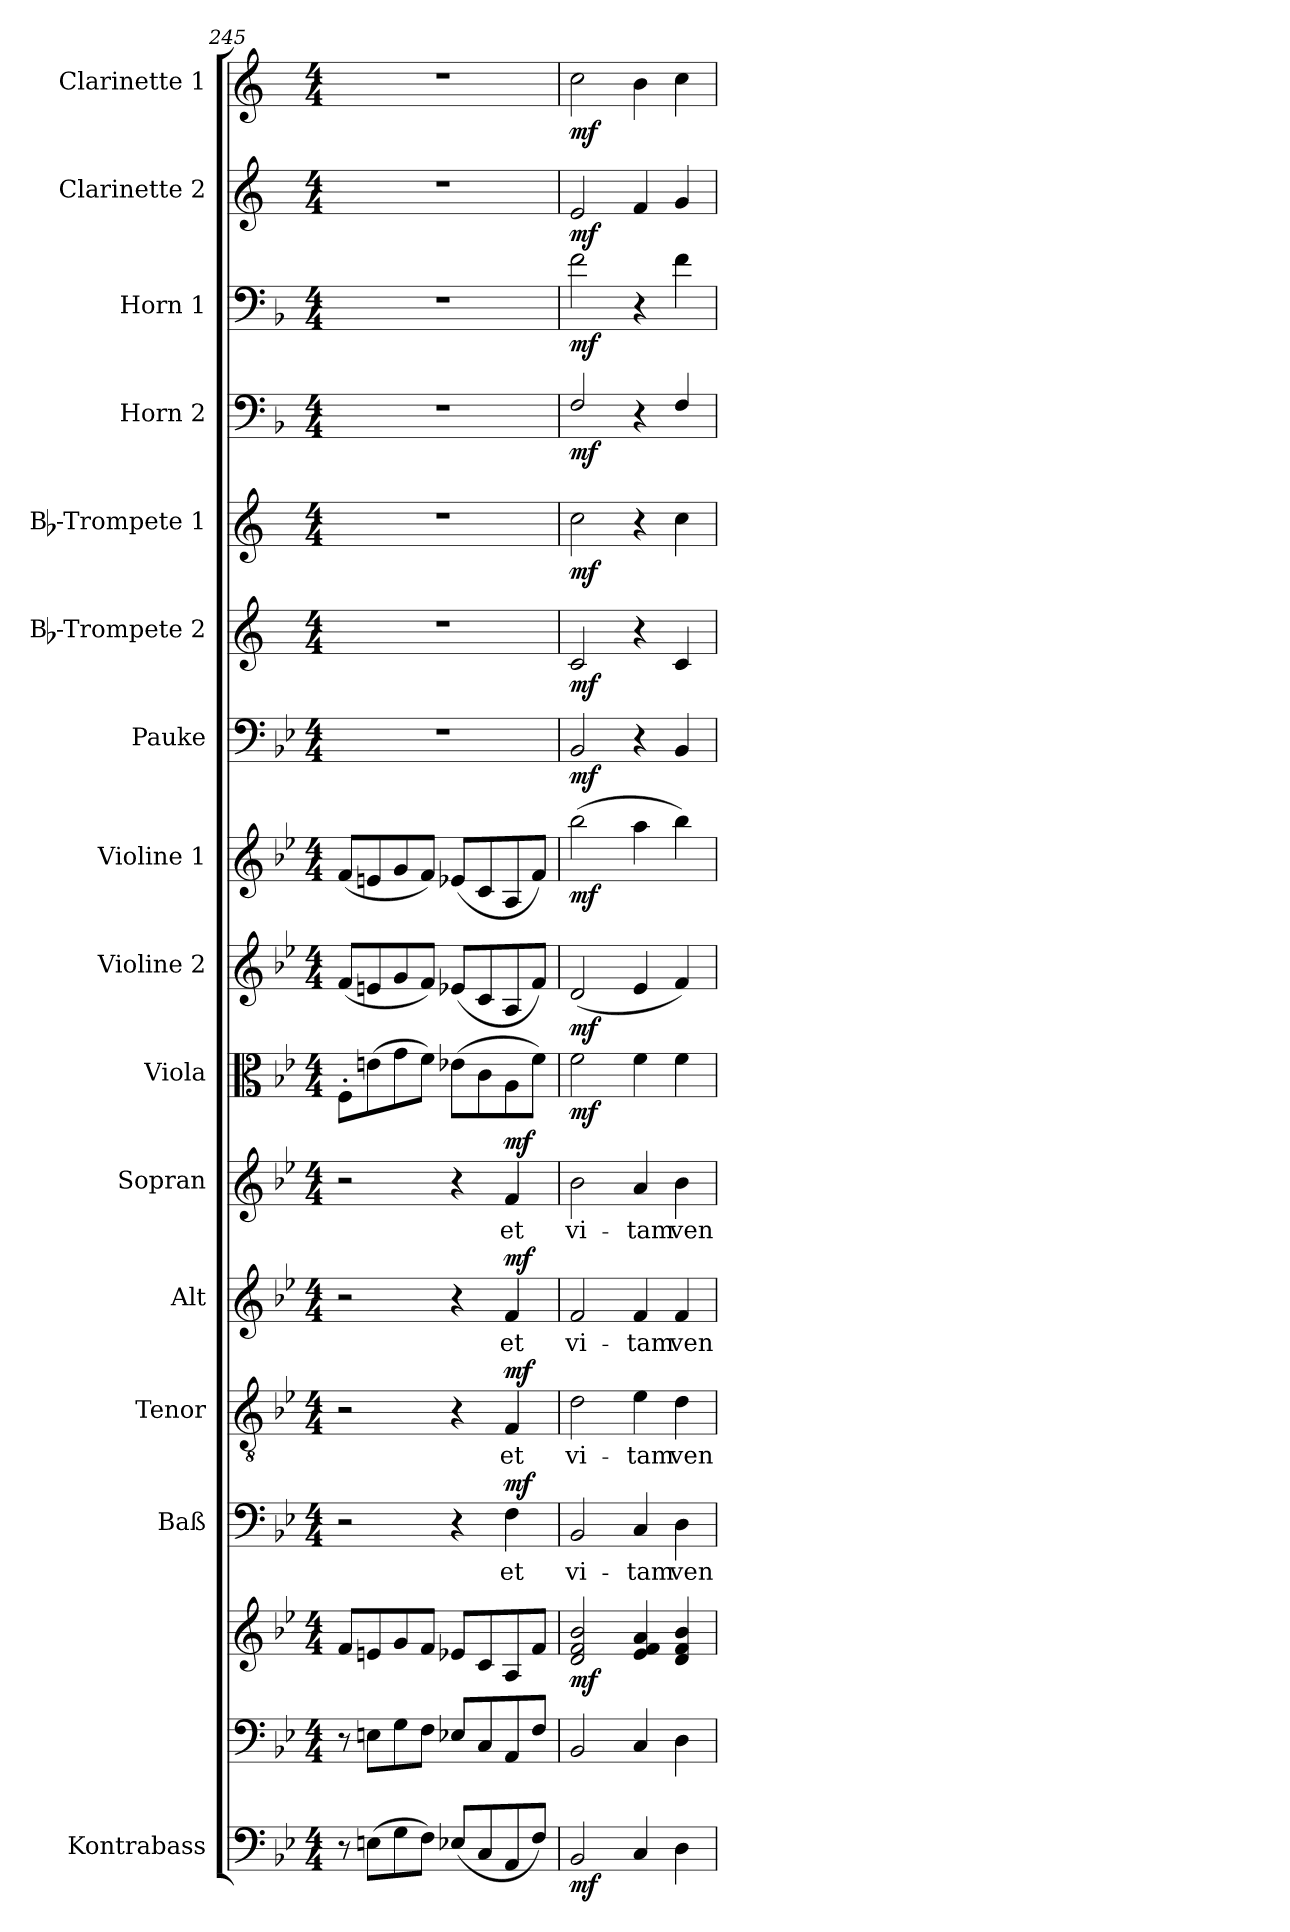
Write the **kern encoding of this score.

**kern	**dynam	**kern	**kern	**dynam	**kern	**text	**dynam	**kern	**text	**dynam	**kern	**text	**dynam	**kern	**text	**dynam	**kern	**dynam	**kern	**dynam	**kern	**dynam	**kern	**dynam	**kern	**dynam	**kern	**dynam	**kern	**dynam	**kern	**dynam	**kern	**dynam	**kern	**dynam
*part16	*part16	*part15	*part15	*part15	*part14	*part14	*part14	*part13	*part13	*part13	*part12	*part12	*part12	*part11	*part11	*part11	*part10	*part10	*part9	*part9	*part8	*part8	*part7	*part7	*part6	*part6	*part5	*part5	*part4	*part4	*part3	*part3	*part2	*part2	*part1	*part1
*staff17	*staff17	*staff16	*staff15	*staff15/16	*staff14	*staff14	*staff14	*staff13	*staff13	*staff13	*staff12	*staff12	*staff12	*staff11	*staff11	*staff11	*staff10	*staff10	*staff9	*staff9	*staff8	*staff8	*staff7	*staff7	*staff6	*staff6	*staff5	*staff5	*staff4	*staff4	*staff3	*staff3	*staff2	*staff2	*staff1	*staff1
*I"Kontrabass	*	*	*	*	*I"Baß	*	*	*I"Tenor	*	*	*I"Alt	*	*	*I"Sopran	*	*	*I"Viola	*	*I"Violine 2	*	*I"Violine 1	*	*I"Pauke	*	*I"Bb-Trompete 2	*	*I"Bb-Trompete 1	*	*I"Horn 2	*	*I"Horn 1	*	*I"Clarinette 2	*	*I"Clarinette 1	*
*I'Kb.	*	*	*	*	*I'Baß	*	*	*I'Ten	*	*	*I'Alt	*	*	*I'Sop	*	*	*I'Vla.	*	*I'Vln. 2	*	*I'Vln. 1	*	*I'Pk.	*	*I'Bb Trp. 2	*	*I'Bb Trp. 1	*	*I'Hrn. 2	*	*I'Hrn. 1	*	*I'Cl. 2	*	*I'Cl. 1	*
*clefF4	*	*clefF4	*clefG2	*	*clefF4	*	*	*clefGv2	*	*	*clefG2	*	*	*clefG2	*	*	*clefC3	*	*clefG2	*	*clefG2	*	*clefF4	*	*clefG2	*	*clefG2	*	*clefF4	*	*clefF4	*	*clefG2	*	*clefG2	*
*ITrd7c12	*	*	*	*	*	*	*	*	*	*	*	*	*	*	*	*	*	*	*	*	*	*	*	*	*ITrd1c2	*	*ITrd1c2	*	*ITrd4c7	*	*ITrd4c7	*	*ITrd1c2	*	*ITrd1c2	*
*k[b-e-]	*	*k[b-e-]	*k[b-e-]	*	*k[b-e-]	*	*	*k[b-e-]	*	*	*k[b-e-]	*	*	*k[b-e-]	*	*	*k[b-e-]	*	*k[b-e-]	*	*k[b-e-]	*	*k[b-e-]	*	*k[b-e-]	*	*k[b-e-]	*	*k[b-e-]	*	*k[b-e-]	*	*k[b-e-]	*	*k[b-e-]	*
*B-:	*	*B-:	*B-:	*	*B-:	*	*	*B-:	*	*	*B-:	*	*	*B-:	*	*	*B-:	*	*B-:	*	*B-:	*	*B-:	*	*B-:	*	*B-:	*	*B-:	*	*B-:	*	*B-:	*	*B-:	*
*M4/4	*	*M4/4	*M4/4	*	*M4/4	*	*	*M4/4	*	*	*M4/4	*	*	*M4/4	*	*	*M4/4	*	*M4/4	*	*M4/4	*	*M4/4	*	*M4/4	*	*M4/4	*	*M4/4	*	*M4/4	*	*M4/4	*	*M4/4	*
=245	=245	=245	=245	=245	=245	=245	=245	=245	=245	=245	=245	=245	=245	=245	=245	=245	=245	=245	=245	=245	=245	=245	=245	=245	=245	=245	=245	=245	=245	=245	=245	=245	=245	=245	=245	=245
8r	.	8r	8f/L	.	2r	.	.	2r	.	.	2r	.	.	2r	.	.	8F'>\L	.	(<8f/L	.	(<8f/L	.	1r	.	1r	.	1r	.	1r	.	1r	.	1r	.	1r	.
(>8EEn\L	.	8En\L	8en/	.	.	.	.	.	.	.	.	.	.	.	.	.	(>8en\	.	8en/	.	8en/	.	.	.	.	.	.	.	.	.	.	.	.	.	.	.
8GG\	.	8G\	8g/	.	.	.	.	.	.	.	.	.	.	.	.	.	8g\	.	8g/	.	8g/	.	.	.	.	.	.	.	.	.	.	.	.	.	.	.
8FF\J)	.	8F\J	8f/J	.	.	.	.	.	.	.	.	.	.	.	.	.	8f\J)	.	8f/J)	.	8f/J)	.	.	.	.	.	.	.	.	.	.	.	.	.	.	.
(<8EE-X/L	.	8E-X/L	8e-X/L	.	4r	.	.	4r	.	.	4r	.	.	4r	.	.	(>8e-X\L	.	(<8e-X/L	.	(<8e-X/L	.	.	.	.	.	.	.	.	.	.	.	.	.	.	.
8CC/	.	8C/	8c/	.	.	.	.	.	.	.	.	.	.	.	.	.	8c\	.	8c/	.	8c/	.	.	.	.	.	.	.	.	.	.	.	.	.	.	.
!	!	!	!	!	!	!LO:LY:b	!LO:DY:a	!	!LO:LY:b	!LO:DY:a	!	!LO:LY:b	!LO:DY:a	!	!LO:LY:b	!LO:DY:a	!	!	!	!	!	!	!	!	!	!	!	!	!	!	!	!	!	!	!	!
8AAA/	.	8AA/	8A/	.	4F\	et	mf	4F/	et	mf	4f/	et	mf	4f/	et	mf	8A\	.	8A/	.	8A/	.	.	.	.	.	.	.	.	.	.	.	.	.	.	.
8FF/J)	.	8F/J	8f/J	.	.	.	.	.	.	.	.	.	.	.	.	.	8f\J)	.	8f/J)	.	8f/J)	.	.	.	.	.	.	.	.	.	.	.	.	.	.	.
=246	=246	=246	=246	=246	=246	=246	=246	=246	=246	=246	=246	=246	=246	=246	=246	=246	=246	=246	=246	=246	=246	=246	=246	=246	=246	=246	=246	=246	=246	=246	=246	=246	=246	=246	=246	=246
!	!LO:DY:b	!	!	!LO:DY:b	!	!LO:LY:b	!	!	!LO:LY:b	!	!	!LO:LY:b	!	!	!LO:LY:b	!	!	!LO:DY:b	!	!LO:DY:b	!	!LO:DY:b	!	!LO:DY:b	!	!LO:DY:b	!	!LO:DY:b	!	!LO:DY:b	!	!LO:DY:b	!	!LO:DY:b	!	!LO:DY:b
2BBB-/	mf	2BB-/	2d/ 2f/ 2b-/	mf	2BB-/	vi-	.	2d\	vi-	.	2f/	vi-	.	2b-\	vi-	.	2f\	mf	(2d/	mf	(>2bb-\	mf	2BB-/	mf	2B-/	mf	2b-\	mf	2BB-/	mf	2B-\	mf	2d/	mf	2b-\	mf
!	!	!	!	!	!	!LO:LY:b	!	!	!LO:LY:b	!	!	!LO:LY:b	!	!	!LO:LY:b	!	!	!	!	!	!	!	!	!	!	!	!	!	!	!	!	!	!	!	!	!
4CC/	.	4C/	4e-/ 4f/ 4a/	.	4C/	-tam	.	4e-\	-tam	.	4f/	-tam	.	4a/	-tam	.	4f\	.	4e-/	.	4aa\	.	4r	.	4r	.	4r	.	4r	.	4r	.	4e-/	.	4a\	.
!	!	!	!	!	!	!LO:LY:b	!	!	!LO:LY:b	!	!	!LO:LY:b	!	!	!LO:LY:b	!	!	!	!	!	!	!	!	!	!	!	!	!	!	!	!	!	!	!	!	!
4DD\	.	4D\	4d/ 4f/ 4b-/	.	4D\	ven-	.	4d\	ven-	.	4f/	ven-	.	4b-\	ven-	.	4f\	.	4f/)	.	4bb-\)	.	4BB-/	.	4B-/	.	4b-\	.	4BB-/	.	4B-\	.	4f/	.	4b-\	.
=	=	=	=	=	=	=	=	=	=	=	=	=	=	=	=	=	=	=	=	=	=	=	=	=	=	=	=	=	=	=	=	=	=	=	=	=
*-	*-	*-	*-	*-	*-	*-	*-	*-	*-	*-	*-	*-	*-	*-	*-	*-	*-	*-	*-	*-	*-	*-	*-	*-	*-	*-	*-	*-	*-	*-	*-	*-	*-	*-	*-	*-
